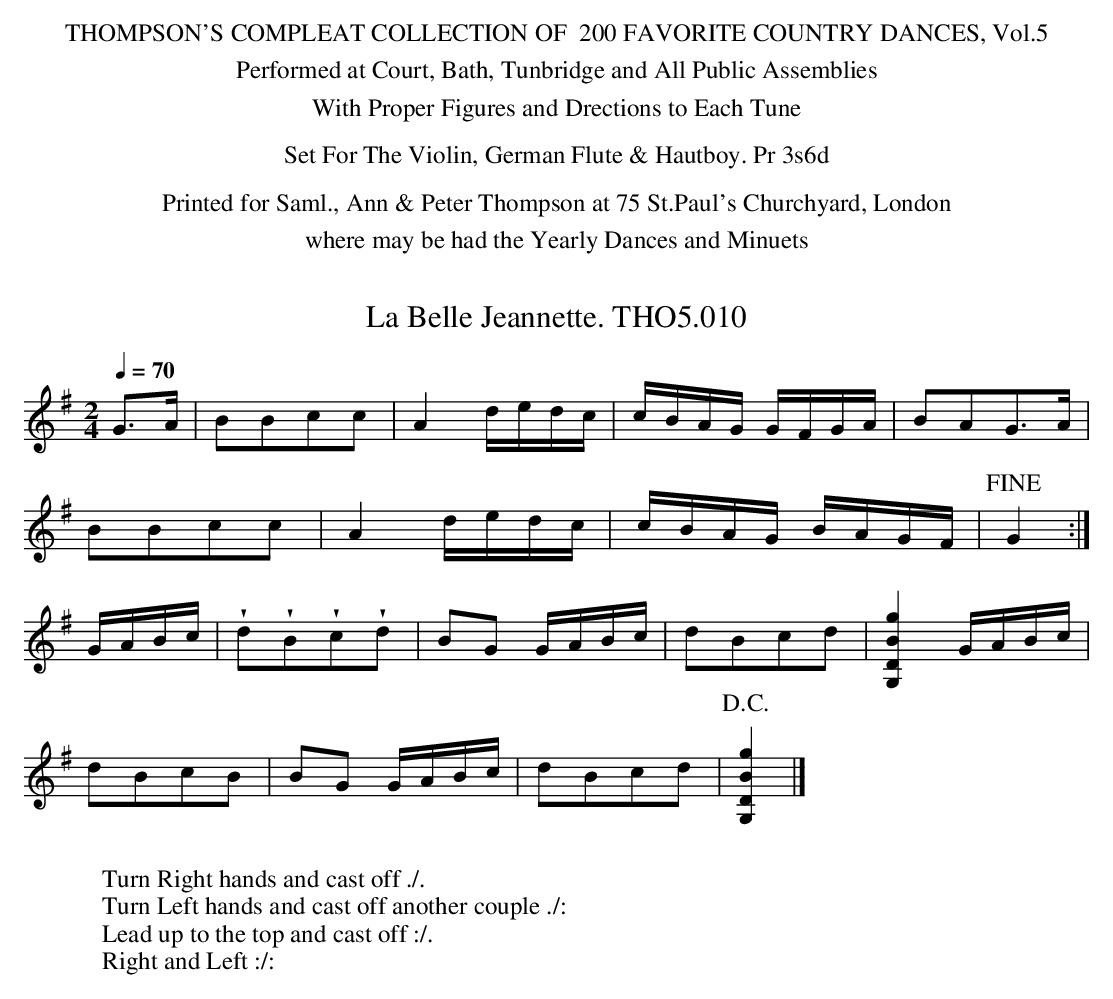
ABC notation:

X:1
T:Belle Jeannette. THO5.010, La
M:2/4
L:1/8
U:w=!wedge!
Q:1/4=70
K:G
G>A|BBcc|A2 d/e/d/c/|c/B/A/G/ G/F/G/A/|BAG>A|
BBcc|A2 d/e/d/c/|c/B/A/G/ B/A/G/F/|!fine!G2:|
G/A/B/c/|wdwBwcwd|BG G/A/B/c/|dBcd|[gBDG,]2 G/A/B/c/|
dBcB|BG G/A/B/c/|dBcd| !D.C.![gBDG,]2|]
W:
W:Turn Right hands and cast off ./.
W:Turn Left hands and cast off another couple ./:
W:Lead up to the top and cast off :/.
W:Right and Left :/:
